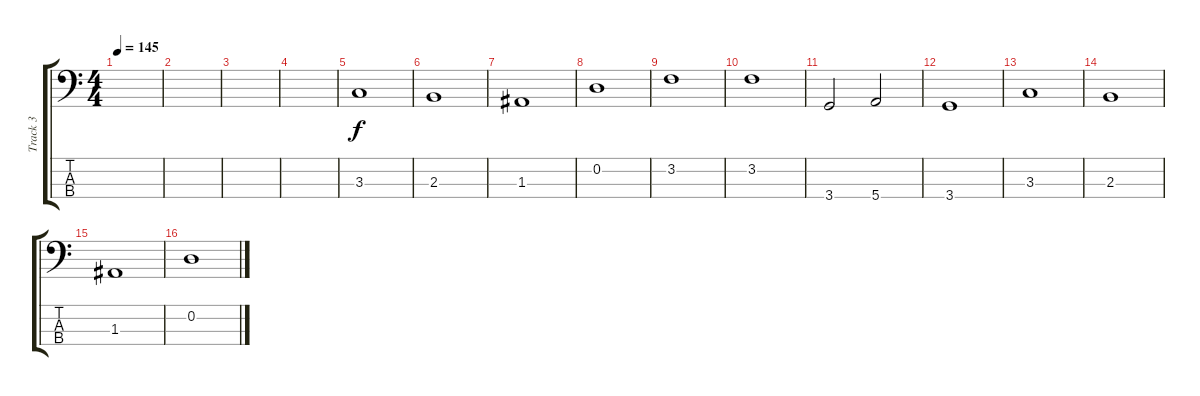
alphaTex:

\track ("Track 3" "Track 3") {instrument electricbassfinger}
\staff {score tabs}
\tuning (G2 D2 A1 E1) {hide}
\ts (4 4)
\tempo 145
\clef f4
\ks c
|
|
|
|
3.3.1 |
2.3.1 |
1.3.1 |
0.2.1 |
3.2.1 |
3.2.1 |
3.4.2 5.4.2 |
3.4.1 |
3.3.1 |
2.3.1 |
1.3.1 |
0.2.1
